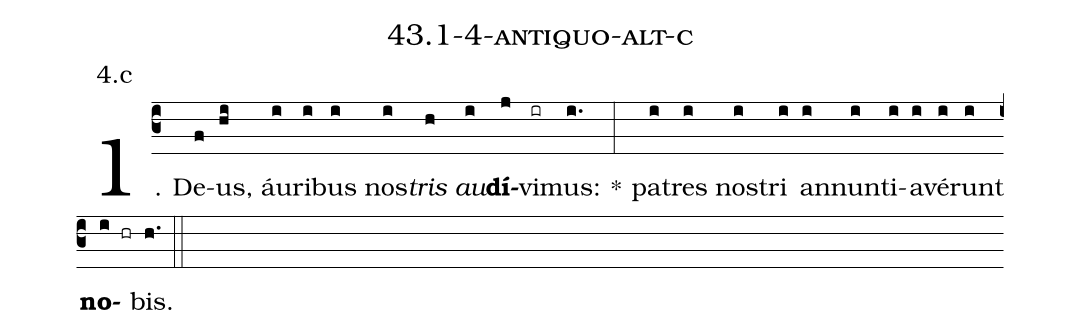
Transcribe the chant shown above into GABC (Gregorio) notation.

name: 43.1-4-antiquo-alt-c;
annotation: 4.c;
%%
(c3)1. De(f)us,(hi) áu(i)ri(i)bus(i) nos(i)<i>tris</i>(h) <i>au</i>(i)<b>dí</b>(j)vi(ir)mus:(i.) *(:) pa(i)tres(i) nos(i)tri(i) an(i)nun(i)ti(i)a(i)vé(i)runt(i) <b>no</b>(i hr)bis.(h.) (::)
